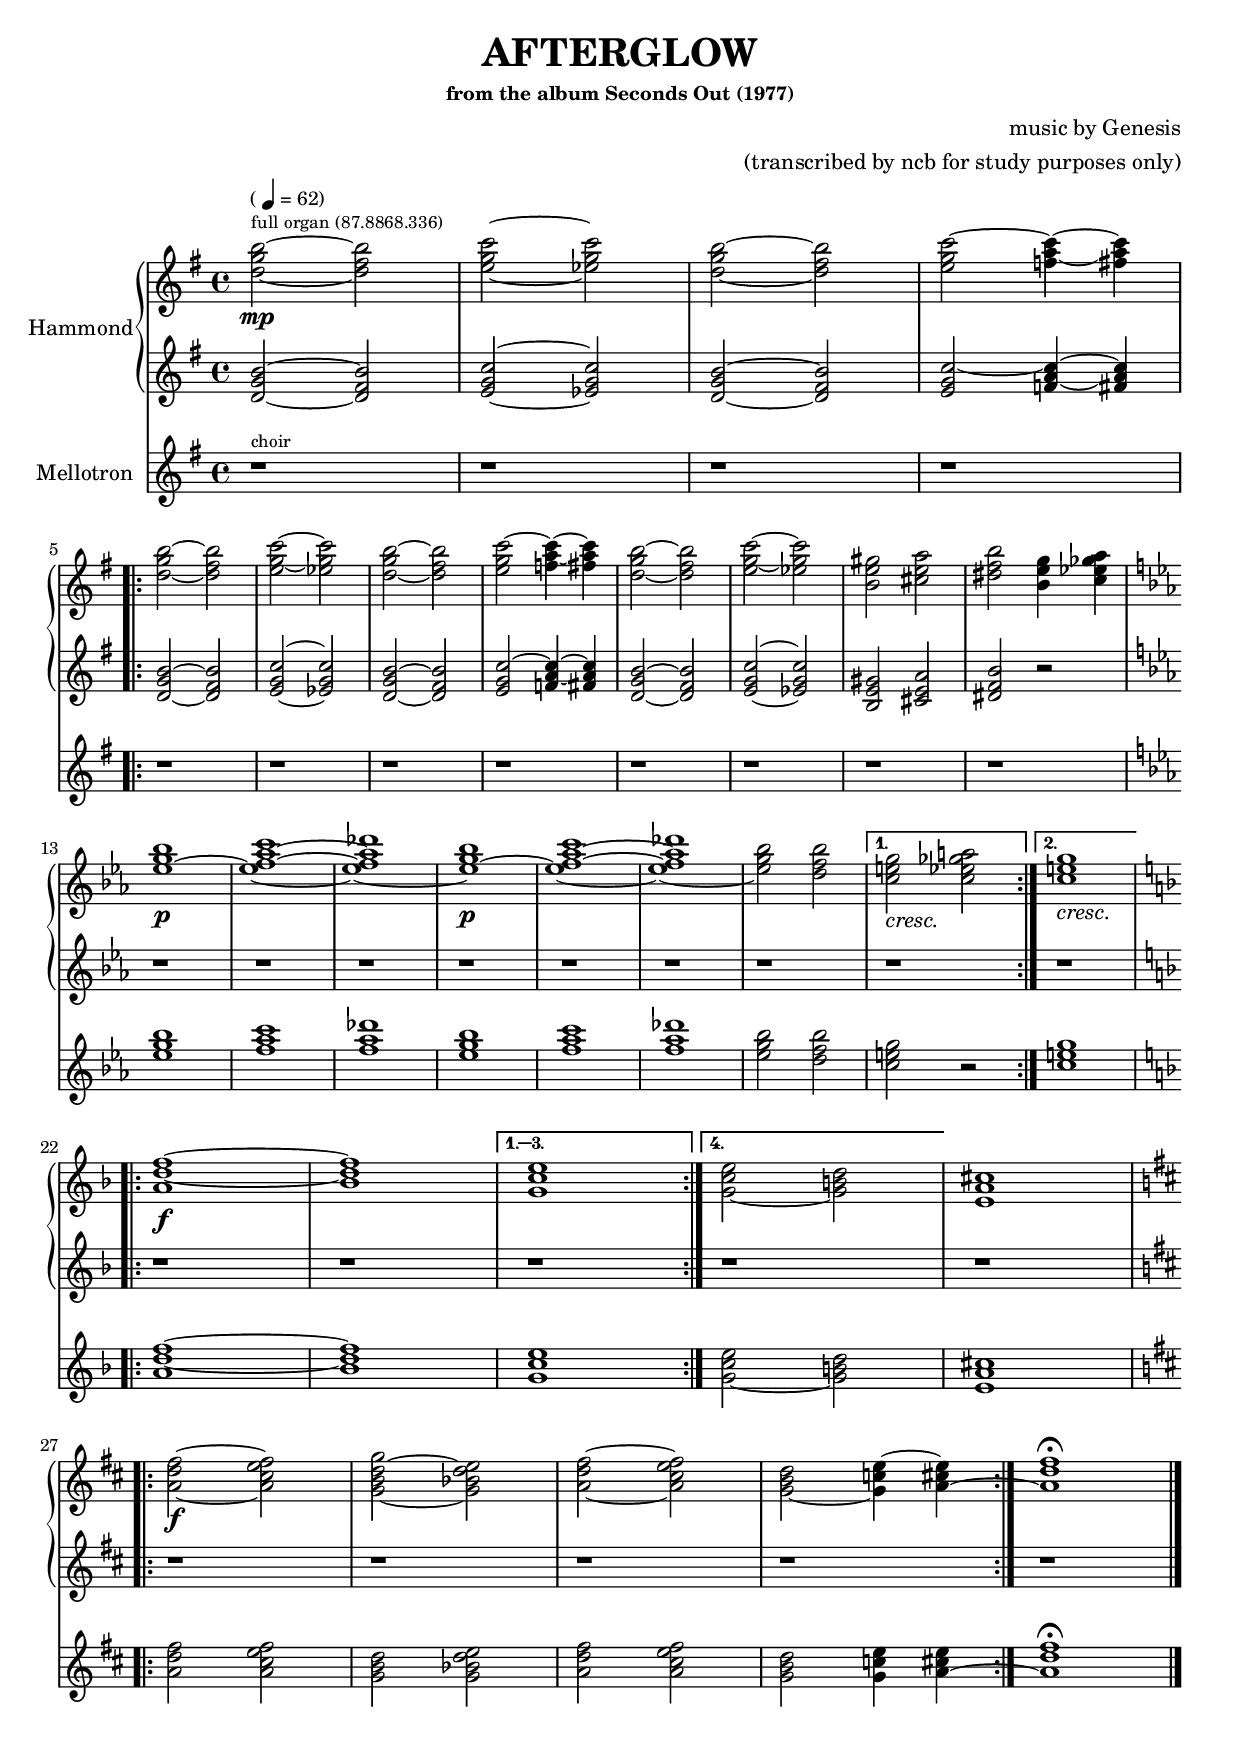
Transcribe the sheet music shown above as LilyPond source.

\version "2.12.3"
#(ly:set-option 'delete-intermediate-files #t)


% -----------------------------------------------------------------------------------------------------------------------
% -----------------------------------------------------------------------------------------------------------------------
%                                                      INTRO                                                
% -----------------------------------------------------------------------------------------------------------------------
% -----------------------------------------------------------------------------------------------------------------------
hammondUpperIntro = {
	<d g b>2~\mp^\markup { \tiny {full organ (87.8868.336)} }				<d fis b>2
	<e g c>2~				<ees g c>2

	<d g b>2~				<d fis b>2
	<e g c>2~				<f a c>4~	<fis a c>4
}
hammondLowerIntro = {
    <d g b>2~				<d fis b>2
	<e g c>2~				<ees g c>2

	<d g b>2~				<d fis b>2
	<e g c>2~				<f a c>4~	<fis a c>4
}
% -----------------------------------------------------------------------------------------------------------------------
% -----------------------------------------------------------------------------------------------------------------------
%                                                      TEMA-A                                                
% -----------------------------------------------------------------------------------------------------------------------
% -----------------------------------------------------------------------------------------------------------------------
hammondTemaAa = {
	<d g b>2~				<d fis b>2
	<e g c>2~				<ees g c>2
}
hammondTemaAb = {
	<d g b>2~				<d fis b>2
	<e g c>2~				<f a c>4~	<fis a c>4
}
hammondUpperTemaAc = {
	<b e gis>2				<cis e a>2
	<dis fis b>2			<b e g>4	<c ees ges a>4
}
hammondLowerTemaAc = {
	<b e gis>2				<cis e a>2
	<dis fis b>2			r2
}
% -----------------------------------------------------------------------------------------------------------------------
% -----------------------------------------------------------------------------------------------------------------------
%                                                      TEMA-B                                                
% -----------------------------------------------------------------------------------------------------------------------
% -----------------------------------------------------------------------------------------------------------------------
hammondUpperTemaBa = {
	<ees g bes>1~\p
	<ees f aes c>1~
	<ees f aes des>1~
}
hammondUpperTemaBb = {
	<ees g bes>2	<d f bes>2
}
hammondUpperTemaBc = {
	<c e g>2-\markup { \italic { cresc. } }		<c ees ges a>2
}
hammondUpperTemaBcAlt = {
	<c e g>1-\markup { \italic { cresc. } }
}
mellotronTemaBa = {
	<ees g bes>1
	<f aes c>1
	<f aes des>1
}
mellotronTemaBb = {
	<ees g bes>2	<d f bes>2
}
mellotronTemaBc = {
	<c e g>2		r2
}
mellotronTemaBcAlt = {
	<c e g>1
}
% -----------------------------------------------------------------------------------------------------------------------
% -----------------------------------------------------------------------------------------------------------------------
%                                                      TEMA-C                                                
% -----------------------------------------------------------------------------------------------------------------------
% -----------------------------------------------------------------------------------------------------------------------
hammondUpperTemaCa = {
	<a d f>1~\f
	<bes d f>1
}
hammondUpperTemaCb = {
	<g c e>1
}
hammondUpperTemaCbAlt = {
	<g c e>2~	<g b d>2
}
hammondUpperTemaCc = {
	<e a cis>1
}
mellotronTemaCa = {
	<a d f>1~
	<bes d f>1
}
mellotronTemaCb = {
	<g c e>1
}
mellotronTemaCbAlt = {
	<g c e>2~	<g b d>2
}
mellotronTemaCc = {
	<e a cis>1
}
% -----------------------------------------------------------------------------------------------------------------------
% -----------------------------------------------------------------------------------------------------------------------
%                                                      CODA                                                  
% -----------------------------------------------------------------------------------------------------------------------
% -----------------------------------------------------------------------------------------------------------------------
hammondCoda = {
	<a d fis>2~\f			<a cis e fis>2
	<g b d g>2~				<g bes d e>2

	<a d fis>2~				<a cis e fis>2
	<g b d>2	~			<g c e>4~  <a cis e>4~
}
hammondCodaFine = {
	<a d fis>1\fermata
}
mellotronCoda = {
	<a d fis>2				<a cis e fis>2
	<g b d>2				<g bes d e>2

	<a d fis>2				<a cis e fis>2
	<g b d>2				<g c e>4  <a cis e>4~
}
mellotronCodaFine = {
	<a d fis>1\fermata
}
% -----------------------------------------------------------------------------------------------------------------------
% -----------------------------------------------------------------------------------------------------------------------
%                                                      BUILD ALL                                                
% -----------------------------------------------------------------------------------------------------------------------
% -----------------------------------------------------------------------------------------------------------------------
mellotronPart = \relative c'' {
    \clef violin
    \key g \major
    \time 4/4

	% INTRO
    r1^\markup { \tiny {choir} } r1
	r1 r1

    \break

    \repeat volta 2 {
	    % TEMA-A
        r1 r1
	    r1 r1
	    r1 r1
	    r1 r1

	    \break

	    % TEMA-B
		\key ees \major
	    \mellotronTemaBa
	    \mellotronTemaBa
	    \mellotronTemaBb
    } \alternative {
	    {\mellotronTemaBc}
	    {\mellotronTemaBcAlt}
    }

	\break

	% TEMA-C
	\key d \minor
	\repeat volta 4 {
	    \mellotronTemaCa
    } \alternative {
	    {\mellotronTemaCb}
	    {\mellotronTemaCbAlt}
    }
	\mellotronTemaCc

	\break

	% CODA
	\key d \major
	\repeat volta 4 {
	    \mellotronCoda
    }
	\mellotronCodaFine

	\bar "|."
}

hammondUpperPart = \relative c'' {
    \clef violin
    \key g \major
    \time 4/4

	% INTRO
    \hammondUpperIntro

    \break

    \repeat volta 2 {
	    % TEMA-A
        \hammondTemaAa
	    \hammondTemaAb
	    \hammondTemaAa
	    \hammondUpperTemaAc

	    \break

	    % TEMA-B
		\key ees \major
	    \hammondUpperTemaBa
	    \hammondUpperTemaBa
	    \hammondUpperTemaBb
    } \alternative {
	    {\hammondUpperTemaBc}
	    {\hammondUpperTemaBcAlt}
    }

	\break

	% TEMA-C
	\key d \minor
	\repeat volta 4 {
	    \hammondUpperTemaCa
    } \alternative {
	    {\hammondUpperTemaCb}
	    {\hammondUpperTemaCbAlt}
    }
	\hammondUpperTemaCc

	\break

	% CODA
	\key d \major
	\repeat volta 4 {
	    \hammondCoda
    }
	\hammondCodaFine

	\bar "|."
}

hammondLowerPart = \relative c' {
    \clef violin
    \key g \major
    \time 4/4

	% INTRO
    \hammondLowerIntro

	\break

	\repeat volta 2 {
	    % TEMA-A
        \hammondTemaAa
	    \hammondTemaAb
	    \hammondTemaAa
	    \hammondLowerTemaAc

	    \break

	    % TEMA-B
		\key ees \major
	    r1 r1 r1
	    r1 r1 r1
	    r1
    } \alternative {
	    {r1}
	    {r1}
    }

	\break

	% TEMA-C
	\key d \minor
	\repeat volta 4 {
	    r1 r1
    } \alternative {
	    {r1}
	    {r1}
    }
	r1

	\break

	% CODA
	\key d \major
	\repeat volta 4 {
	    r1 r1 r1 r1
    }
	r1

	\bar "|."
}


#(set-global-staff-size 19)


\book { 

    \header {
        title       = \markup {\larger "AFTERGLOW"}
	    subtitle    = ""
	    subsubtitle = "from the album Seconds Out (1977)"
        composer    = "music by Genesis"
	    arranger    = "(transcribed by ncb for study purposes only)"
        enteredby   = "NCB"
        piece       = \markup { \bold "                             " \smaller { (\note #"4"#1 = 62) } }
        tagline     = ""
    }


    \score {
	    <<
            \new PianoStaff = "Hammond" \with {midiInstrument = #"rock organ" }
		    <<
                \set PianoStaff.instrumentName = "Hammond"
	            \new Staff = upper \hammondUpperPart
	            \new Staff = lower \hammondLowerPart
            >>

  	        \new Staff = "Mellotron" \with { midiInstrument = #"choir aahs" }
	        <<
		        \set Staff.instrumentName = \markup { "Mellotron" }
	            \mellotronPart
            >>
		>>
	    \layout { \context { \override VerticalAlignment #'forced-distance = #8 } }
	    \midi { \context { \Score tempoWholesPerMinute = #(ly:make-moment 62 4) } }
    }

}
